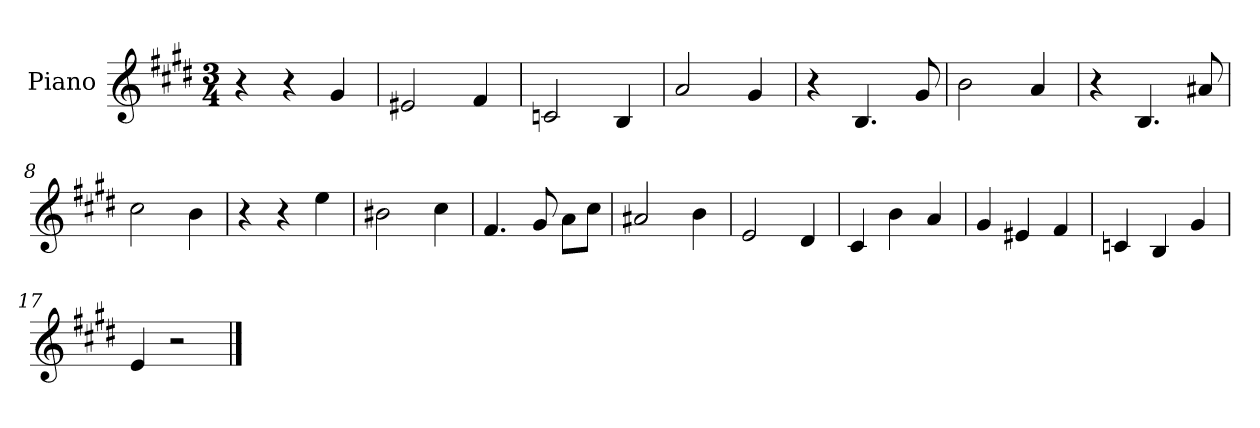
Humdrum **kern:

**kern
*part1
*staff1
*I"Piano
*I'Pno
*clefG2
*k[f#c#g#d#]
*E:
*M3/4
=1
4r
4r
4g#/
=2
2e#X/
4f#/
=3
2cn/
4B/
=4
2a/
4g#/
=5
4r
4.B/
8g#/
=6
2b\
4a/
=7
4r
4.B/
8a#X/
=8
2cc#\
4b\
=9
4r
4r
4ee\
=10
2b#X\
4cc#\
=11
4.f#/
8g#/
8a\L
8cc#\J
=12
2a#X/
4b\
=13
2e/
4d#/
=14
4c#/
4b\
4a/
=15
4g#/
4e#X/
4f#/
=16
4cn/
4B/
4g#/
=17
4e/
2r
==
*-
